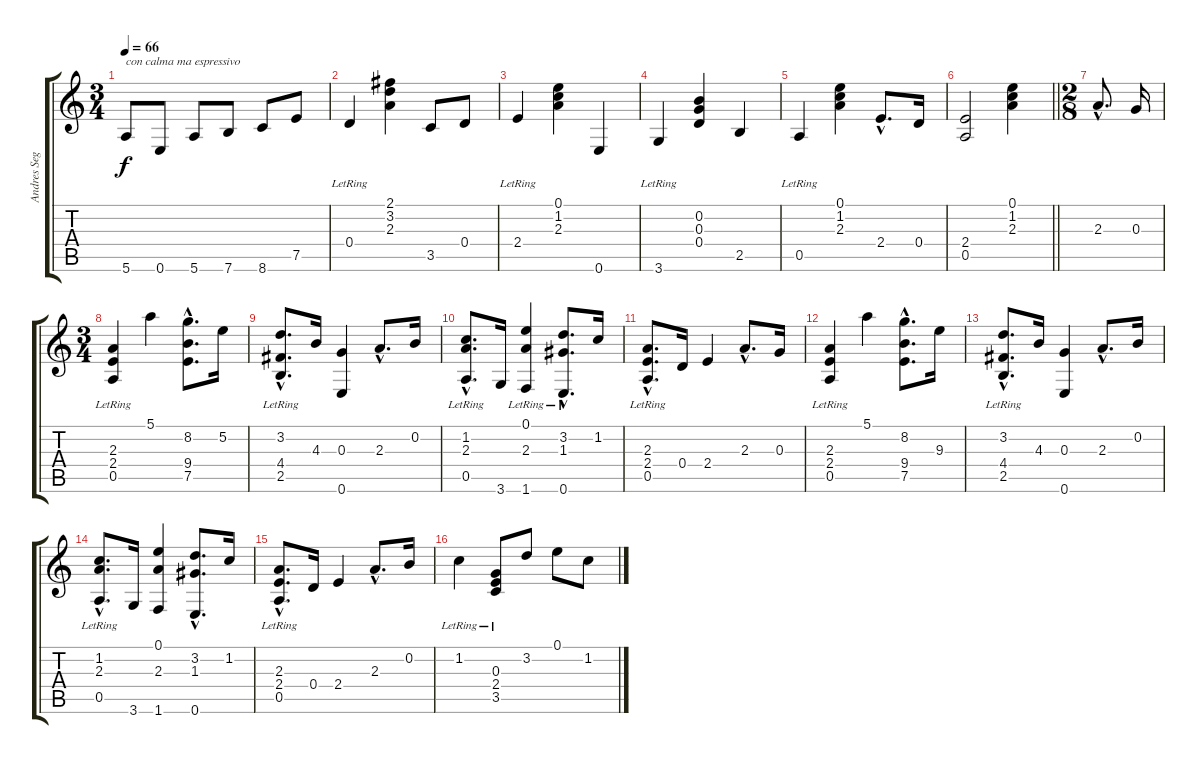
\track ("Andres Segovia" "Andres Seg") {instrument acousticguitarnylon}
\staff {score tabs}
\tuning (E4 B3 G3 D3 A2 E2) {hide}
\ts (3 4)
\tempo 66
\clef g2
\ks aminor
5.6.8{txt "con calma ma espressivo" dy f instrument acousticguitarnylon} 0.6.8 5.6.8 7.6.8 8.6.8 7.5.8 |
0.4{lr}.4 (2.1 3.2 2.3).4 3.5.8 0.4.8 |
2.4{lr}.4 (0.1 1.2 2.3).4 0.6.4 |
3.6{lr}.4 (0.2 0.3 0.4).4 2.5.4 |
0.5{lr}.4 (0.1 1.2 2.3).4 2.4{hac}.8{d} 0.4.16 |
\barLineRight lightlight
(2.4 0.5).2 (0.1 1.2 2.3).4 |
\ts (2 8)
2.3{hac}.8{d} 0.3.16 |
\ts (3 4)
(2.3 2.4 0.5{lr}).4 5.1.4 (8.2{hac} 9.4{hac} 7.5{hac}).8{d} 5.2.16 |
(3.2{hac lr} 4.4{hac} 2.5{hac lr}).8{d} 4.3.16 (0.3 0.6).4 2.3{hac}.8{d} 0.2.16 |
(1.2{hac lr} 2.3{hac lr} 0.5{hac lr}).8{d} 3.6.16 (0.1{lr} 2.3{lr} 1.6{lr}).4 (3.2{hac lr} 1.3{hac lr} 0.6{hac lr}).8{d} 1.2.16 |
(2.3{hac lr} 2.4{hac} 0.5{hac lr}).8{d} 0.4.16 2.4.4 2.3{hac}.8{d} 0.3.16 |
(2.3 2.4 0.5{lr}).4 5.1.4 (8.2{hac} 9.4{hac} 7.5{hac}).8{d} 9.3.16 |
(3.2{hac} 4.4{hac lr} 2.5{hac}).8{d} 4.3.16 (0.3 0.6).4 2.3{hac}.8{d} 0.2.16 |
(1.2{hac lr} 2.3{hac lr} 0.5{hac lr}).8{d} 3.6.16 (0.1 2.3 1.6).4 (3.2{hac} 1.3{hac} 0.6{hac}).8{d} 1.2.16 |
(2.3{hac lr} 2.4{hac} 0.5{hac lr}).8{d} 0.4.16 2.4.4 2.3{hac}.8{d} 0.2.16 |
1.2{lr}.4 (0.3{lr} 2.4{lr} 3.5{lr}).8 3.2.8 0.1.8 1.2.8
